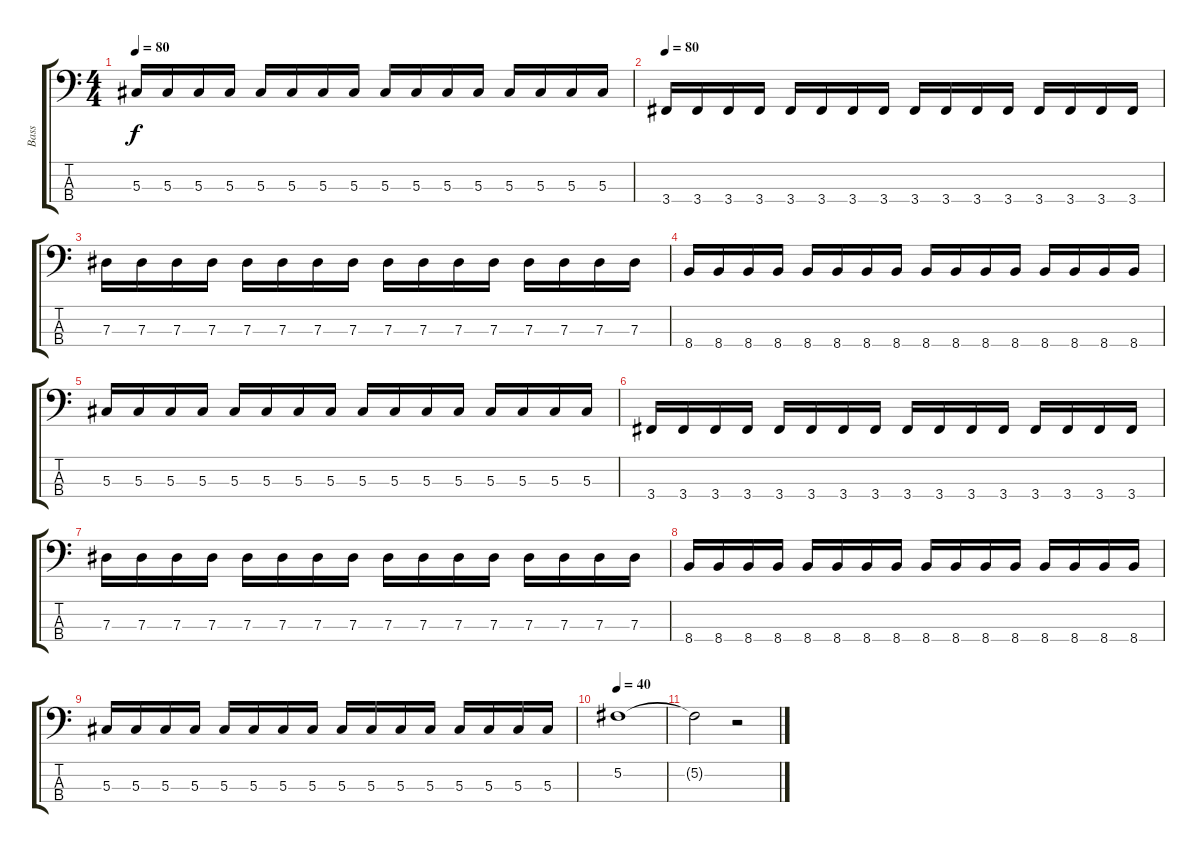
\track ("Bass" "Bass") {instrument electricbasspick}
\staff {score tabs}
\tuning (Gb2 Db2 Ab1 Eb1) {hide}
\ts (4 4)
\tempo 80
\clef f4
\ks c
5.3.16{dy f} 5.3.16 5.3.16 5.3.16 5.3.16 5.3.16 5.3.16 5.3.16 5.3.16 5.3.16 5.3.16 5.3.16 5.3.16 5.3.16 5.3.16 5.3.16 |
\tempo 80
3.4.16 3.4.16 3.4.16 3.4.16 3.4.16 3.4.16 3.4.16 3.4.16 3.4.16 3.4.16 3.4.16 3.4.16 3.4.16 3.4.16 3.4.16 3.4.16 |
7.3.16 7.3.16 7.3.16 7.3.16 7.3.16 7.3.16 7.3.16 7.3.16 7.3.16 7.3.16 7.3.16 7.3.16 7.3.16 7.3.16 7.3.16 7.3.16 |
8.4.16 8.4.16 8.4.16 8.4.16 8.4.16 8.4.16 8.4.16 8.4.16 8.4.16 8.4.16 8.4.16 8.4.16 8.4.16 8.4.16 8.4.16 8.4.16 |
5.3.16 5.3.16 5.3.16 5.3.16 5.3.16 5.3.16 5.3.16 5.3.16 5.3.16 5.3.16 5.3.16 5.3.16 5.3.16 5.3.16 5.3.16 5.3.16 |
3.4.16 3.4.16 3.4.16 3.4.16 3.4.16 3.4.16 3.4.16 3.4.16 3.4.16 3.4.16 3.4.16 3.4.16 3.4.16 3.4.16 3.4.16 3.4.16 |
7.3.16 7.3.16 7.3.16 7.3.16 7.3.16 7.3.16 7.3.16 7.3.16 7.3.16 7.3.16 7.3.16 7.3.16 7.3.16 7.3.16 7.3.16 7.3.16 |
8.4.16 8.4.16 8.4.16 8.4.16 8.4.16 8.4.16 8.4.16 8.4.16 8.4.16 8.4.16 8.4.16 8.4.16 8.4.16 8.4.16 8.4.16 8.4.16 |
5.3.16 5.3.16 5.3.16 5.3.16 5.3.16 5.3.16 5.3.16 5.3.16 5.3.16 5.3.16 5.3.16 5.3.16 5.3.16 5.3.16 5.3.16 5.3.16 |
\tempo 40
5.2.1 |
5.2{t}.2 r.2
